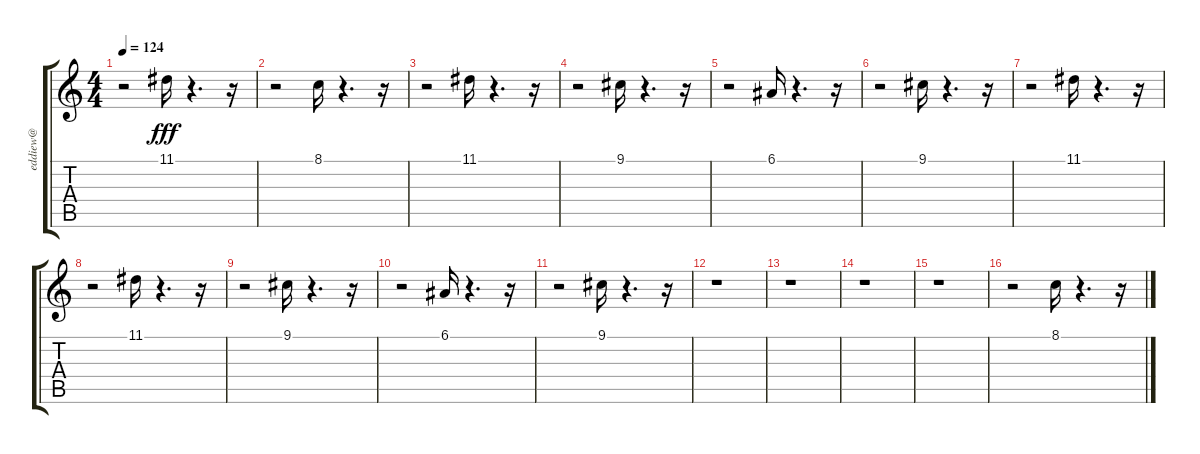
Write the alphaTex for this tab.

\track ("eddiew@" "eddiew@") {instrument tubularbells}
\staff {score tabs}
\tuning (E4 B3 G3 D3 A2 E2) {hide}
\ts (4 4)
\tempo 124
\clef g2
\ks c
r.2{dy fff} 11.1.16 r.4{d} r.16 |
r.2 8.1.16 r.4{d} r.16 |
r.2 11.1.16 r.4{d} r.16 |
r.2 9.1.16 r.4{d} r.16 |
r.2 6.1.16 r.4{d} r.16 |
r.2 9.1.16 r.4{d} r.16 |
r.2 11.1.16 r.4{d} r.16 |
r.2 11.1.16 r.4{d} r.16 |
r.2 9.1.16 r.4{d} r.16 |
r.2 6.1.16 r.4{d} r.16 |
r.2 9.1.16 r.4{d} r.16 |
r.1 |
r.1 |
r.1 |
r.1 |
r.2 8.1.16 r.4{d} r.16
